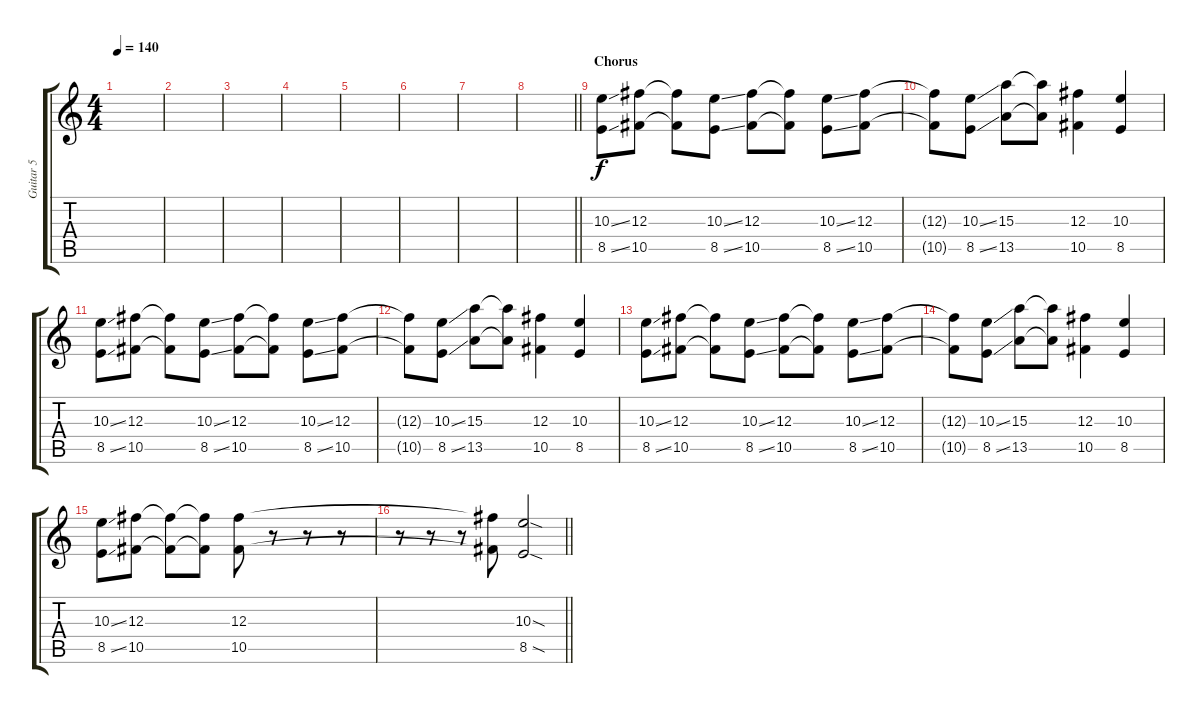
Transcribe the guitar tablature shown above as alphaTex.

\track ("Guitar 5" "Guitar 5") {instrument distortionguitar}
\staff {score tabs}
\tuning (Eb4 Bb3 Gb3 Db3 Ab2 Db2) {hide}
\ts (4 4)
\tempo 140
\clef g2
\ks c
|
|
|
|
|
|
|
\barLineRight lightlight
|
\section ("" "Chorus")
(10.3{ss} 8.5{ss}).8 (12.3 10.5).8 (12.3{t} 10.5{t}).8 (10.3{ss} 8.5{ss}).8 (12.3 10.5).8 (12.3{t} 10.5{t}).8 (10.3{ss} 8.5{ss}).8 (12.3 10.5).8 |
(12.3{t} 10.5{t}).8 (10.3{ss} 8.5{ss}).8 (15.3 13.5).8 (15.3{t} 13.5{t}).8 (12.3 10.5).4 (10.3 8.5).4 |
(10.3{ss} 8.5{ss}).8 (12.3 10.5).8 (12.3{t} 10.5{t}).8 (10.3{ss} 8.5{ss}).8 (12.3 10.5).8 (12.3{t} 10.5{t}).8 (10.3{ss} 8.5{ss}).8 (12.3 10.5).8 |
(12.3{t} 10.5{t}).8 (10.3{ss} 8.5{ss}).8 (15.3 13.5).8 (15.3{t} 13.5{t}).8 (12.3 10.5).4 (10.3 8.5).4 |
(10.3{ss} 8.5{ss}).8 (12.3 10.5).8 (12.3{t} 10.5{t}).8 (10.3{ss} 8.5{ss}).8 (12.3 10.5).8 (12.3{t} 10.5{t}).8 (10.3{ss} 8.5{ss}).8 (12.3 10.5).8 |
(12.3{t} 10.5{t}).8 (10.3{ss} 8.5{ss}).8 (15.3 13.5).8 (15.3{t} 13.5{t}).8 (12.3 10.5).4 (10.3 8.5).4 |
(10.3{ss} 8.5{ss}).8 (12.3 10.5).8 (12.3{t} 10.5{t}).8 (12.3{t} 10.5{t}).8 (12.3 10.5).8 r.8 r.8 r.8 |
\barLineRight lightlight
r.8 r.8 r.8 (12.3{t} 10.5{t}).8 (10.3{sod} 8.5{sod}).2
